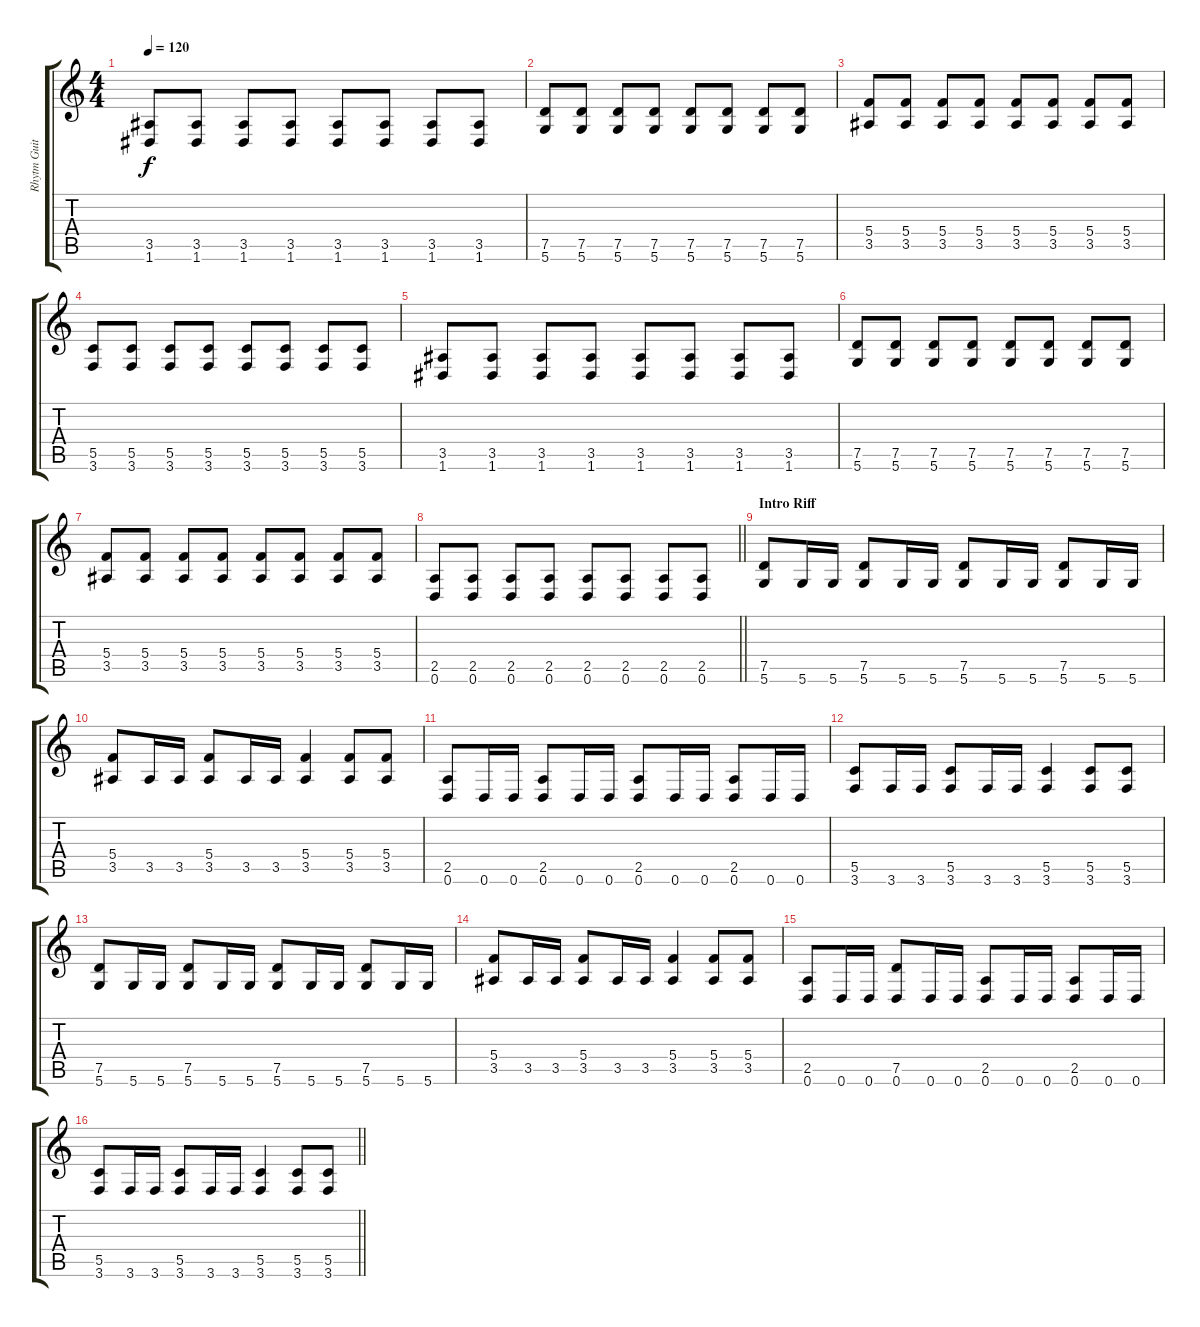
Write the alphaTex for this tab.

\track ("Rhytm Guitar L" "Rhytm Guit") {instrument distortionguitar}
\staff {score tabs}
\tuning (D4 A3 F3 C3 G2 D2) {hide}
\ts (4 4)
\tempo 120
\clef g2
\ks c
(3.5 1.6).8{dy f} (3.5 1.6).8 (3.5 1.6).8 (3.5 1.6).8 (3.5 1.6).8 (3.5 1.6).8 (3.5 1.6).8 (3.5 1.6).8 |
(7.5 5.6).8 (7.5 5.6).8 (7.5 5.6).8 (7.5 5.6).8 (7.5 5.6).8 (7.5 5.6).8 (7.5 5.6).8 (7.5 5.6).8 |
(5.4 3.5).8 (5.4 3.5).8 (5.4 3.5).8 (5.4 3.5).8 (5.4 3.5).8 (5.4 3.5).8 (5.4 3.5).8 (5.4 3.5).8 |
(5.5 3.6).8 (5.5 3.6).8 (5.5 3.6).8 (5.5 3.6).8 (5.5 3.6).8 (5.5 3.6).8 (5.5 3.6).8 (5.5 3.6).8 |
(3.5 1.6).8 (3.5 1.6).8 (3.5 1.6).8 (3.5 1.6).8 (3.5 1.6).8 (3.5 1.6).8 (3.5 1.6).8 (3.5 1.6).8 |
(7.5 5.6).8 (7.5 5.6).8 (7.5 5.6).8 (7.5 5.6).8 (7.5 5.6).8 (7.5 5.6).8 (7.5 5.6).8 (7.5 5.6).8 |
(5.4 3.5).8 (5.4 3.5).8 (5.4 3.5).8 (5.4 3.5).8 (5.4 3.5).8 (5.4 3.5).8 (5.4 3.5).8 (5.4 3.5).8 |
\barLineRight lightlight
(2.5 0.6).8 (2.5 0.6).8 (2.5 0.6).8 (2.5 0.6).8 (2.5 0.6).8 (2.5 0.6).8 (2.5 0.6).8 (2.5 0.6).8 |
\section ("" "Intro Riff")
(7.5 5.6).8{volume 8} 5.6.16 5.6.16 (7.5 5.6).8 5.6.16 5.6.16 (7.5 5.6).8 5.6.16 5.6.16 (7.5 5.6).8 5.6.16 5.6.16 |
(5.4 3.5).8 3.5.16 3.5.16 (5.4 3.5).8 3.5.16 3.5.16 (5.4 3.5).4 (5.4 3.5).8 (5.4 3.5).8 |
(2.5 0.6).8 0.6.16 0.6.16 (2.5 0.6).8 0.6.16 0.6.16 (2.5 0.6).8 0.6.16 0.6.16 (2.5 0.6).8 0.6.16 0.6.16 |
(5.5 3.6).8 3.6.16 3.6.16 (5.5 3.6).8 3.6.16 3.6.16 (5.5 3.6).4 (5.5 3.6).8 (5.5 3.6).8 |
(7.5 5.6).8 5.6.16 5.6.16 (7.5 5.6).8 5.6.16 5.6.16 (7.5 5.6).8 5.6.16 5.6.16 (7.5 5.6).8 5.6.16 5.6.16 |
(5.4 3.5).8 3.5.16 3.5.16 (5.4 3.5).8 3.5.16 3.5.16 (5.4 3.5).4 (5.4 3.5).8 (5.4 3.5).8 |
(2.5 0.6).8 0.6.16 0.6.16 (7.5 0.6).8 0.6.16 0.6.16 (2.5 0.6).8 0.6.16 0.6.16 (2.5 0.6).8 0.6.16 0.6.16 |
\barLineRight lightlight
(5.5 3.6).8 3.6.16 3.6.16 (5.5 3.6).8 3.6.16 3.6.16 (5.5 3.6).4 (5.5 3.6).8 (5.5 3.6).8
